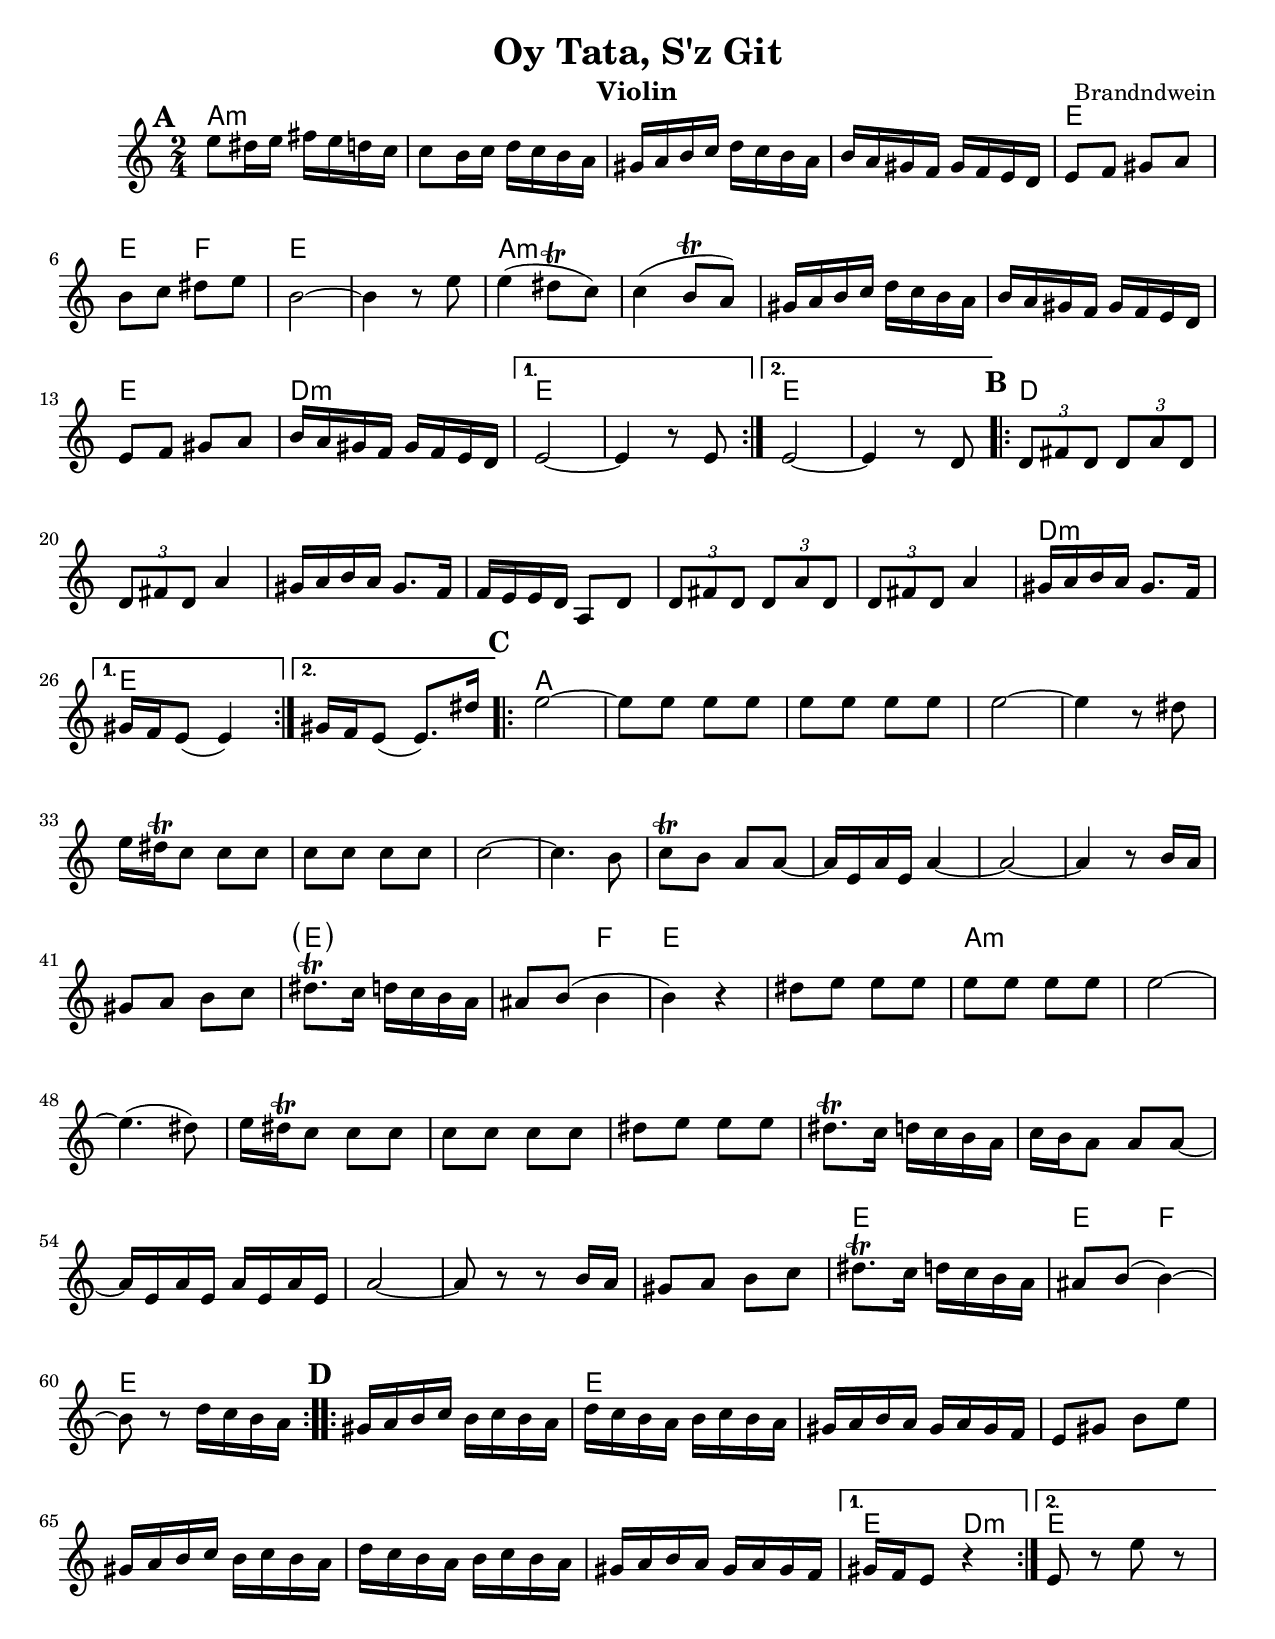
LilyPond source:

\version "2.20.0"
\language "english"
%\pointAndClickOff


\paper {
  ragged-last-bottom = ##f
  ragged-bottom = ##f
  print-all-headers = ##t
  #(set-paper-size "letter")
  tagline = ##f
}

date = #(strftime "%d-%m-%Y" (localtime (current-time)))

%\markup{ \italic{ " Updated " \date  }  }

%\markup{ Got something to say? }

melody = \relative c'' {
  \clef treble

  \key c \major
  \time 2/4
  \set Score.markFormatter = #format-mark-box-alphabet
  %\partial 16*3 a16 d f   %lead in notes

  \repeat volta 2{
  \mark \default
    e8 ds16 e fs e d c
    c8 b16 c d c b a
    gs16 a b c d c b a
    b16 a gs f gs f e d
    e8 f gs a
    b8 c ds e
    b2 ~
    b4 r8 e8

    e4(ds8 \trill c)
    c4(b8 \trill a)
    gs16 a b c d c b a
    b16 a gs f gs f e d
    e8 f gs a
    b16 a gs f gs f e d
  }

  \alternative {
    {e2 ~ e4 r8 e }
    {e2 ~ e4 r8  d }
  }
\repeat volta 2{
  \mark \default
    \tuplet 3/2 { d8 fs d }  \tuplet 3/2 { d a' d, }
    \tuplet 3/2 { d fs d} a'4
    gs16 a b a gs8. f16
    f16 e e d a8 d
    \tuplet 3/2 { d8  fs d }  \tuplet 3/2 { d a' d, }
    \tuplet 3/2 { d fs d} a'4
    gs16 a b a gs8. f16

    %alternate end for part II

  }

  \alternative {
    { gs16 f e8(e4)) }
    { gs16 f e8(e8.) ds'16) }
  }


  \repeat volta 2{
  \mark \default
   e2~ \barNumberCheck #30
    e8 e e e
    e8 e e e
    e2~
    e4 r8 ds
    e16 ds \trill c8 c c
    c c c c c2~
    c4. b8
    c8 \trill b a a ~
    a16 e a e a4~ %a e a e
    a2 ~%40
    a4  r8 b16 a
    gs8 a b c
    ds8. \trill c16 d c b a|
    as8 b(b4 b) r4
    ds8 e e e
    e8 e e e
    e2~|
    e4.(ds8)|
    e16 ds \trill c8 c c |
    c8 c c c  %50
    ds8 e e e
    ds8. \trill c16 d c b a
    c16 b a8 a a ~
    a16 e a e a e a e
    a2 ~
    a8 r r b16 a
    gs8 a b c
    ds8. \trill c16 d c b a
    as8 b( b4) ~
    b8 r d16 c b a


  }

  \repeat volta 2{
  \mark \default
    gs16  a b c b c b a
    d c b a b c b a
    gs a b a gs a gs f
    e8 gs b e
    gs,16 a b c b c b a
    d c b a  b c b a
    gs a b a gs a gs f
  }
  \alternative {
    {gs16 f e8 r4 }
    {e8 r e' r }
  }

}
%************************Lyrics Block****************
%\addlyrics{ Doe a deer }

harmonies = \chordmode {
  a2*4:m
  %r2*3
  e2 e4 f4
  e2*2
  %r2
  a2*4:m
  %r2*3
  e2 d2:m e2*2
  %r2
  e2*2
  %r2
  %b part
  d2*6
  %r2*5
  d2:m e2*2
  %c part
  a2*14
  \parenthesize e4*3
  f4
  e2*2
  %r2
  a2*12:m
  %r2*11
  e2
  e4 f4
   e2*2
  %r2
  %d part
  e2*6
  %r2*5
  e4 d4:m e2
}

\score {
  <<
    \new ChordNames {
      \set chordChanges = ##f
      \harmonies
    }
    \new Staff
    \melody
  >>
  \header{
    title= "Oy Tata, S'z Git"
    composer= "Brandndwein"
    instrument = "Violin"
    arranger= ""
  }
  \midi{\tempo 4 = 120}
  \layout{indent = 1.0\cm}
}


%{
convert-ly (GNU LilyPond) 2.20.0  convert-ly: Processing `'...
Applying conversion: 2.19.2, 2.19.7, 2.19.11, 2.19.16, 2.19.22,
2.19.24, 2.19.28, 2.19.29, 2.19.32, 2.19.40, 2.19.46, 2.19.49,
2.19.80, 2.20.0
%}
